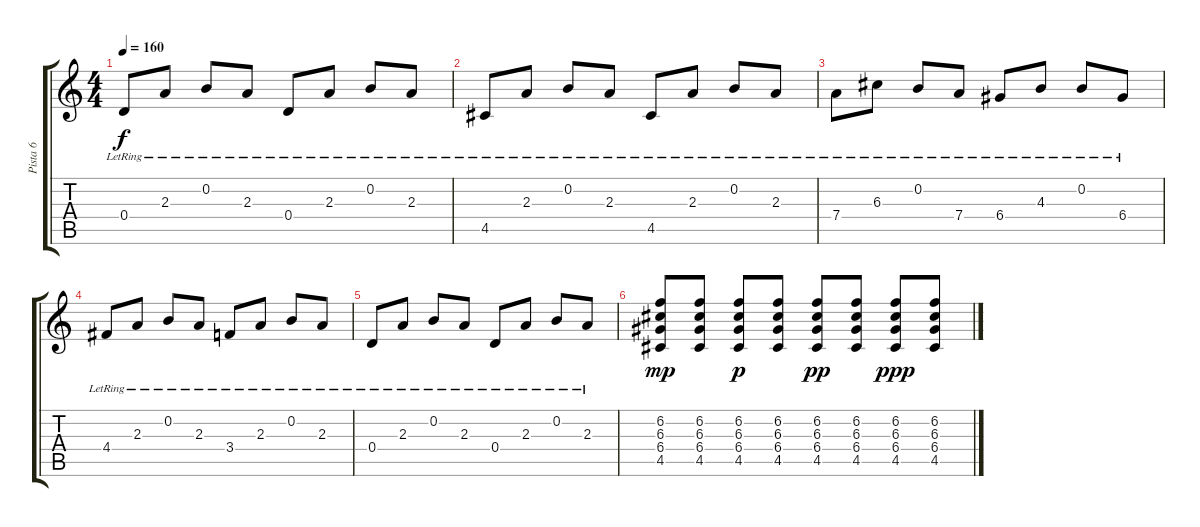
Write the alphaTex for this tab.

\track ("Pista 6" "Pista 6") {instrument electricguitarclean}
\staff {score tabs}
\tuning (E4 B3 G3 D3 A2 D2) {hide}
\ts (4 4)
\tempo 160
\clef g2
\ks c
0.4{lr}.8{dy f} 2.3{lr}.8 0.2{lr}.8 2.3{lr}.8 0.4{lr}.8 2.3{lr}.8 0.2{lr}.8 2.3{lr}.8 |
4.5{lr}.8 2.3{lr}.8 0.2{lr}.8 2.3{lr}.8 4.5{lr}.8 2.3{lr}.8 0.2{lr}.8 2.3{lr}.8 |
7.4{lr}.8 6.3{lr}.8 0.2{lr}.8 7.4{lr}.8 6.4{lr}.8 4.3{lr}.8 0.2{lr}.8 6.4{lr}.8 |
4.4{lr}.8 2.3{lr}.8 0.2{lr}.8 2.3{lr}.8 3.4{lr}.8 2.3{lr}.8 0.2{lr}.8 2.3{lr}.8 |
0.4{lr}.8 2.3{lr}.8 0.2{lr}.8 2.3{lr}.8 0.4{lr}.8 2.3{lr}.8 0.2{lr}.8 2.3{lr}.8 |
(6.2 6.3 6.4 4.5).8{dy mp} (6.2 6.3 6.4 4.5).8 (6.2 6.3 6.4 4.5).8{dy p} (6.2 6.3 6.4 4.5).8 (6.2 6.3 6.4 4.5).8{dy pp} (6.2 6.3 6.4 4.5).8 (6.2 6.3 6.4 4.5).8{dy ppp} (6.2 6.3 6.4 4.5).8
